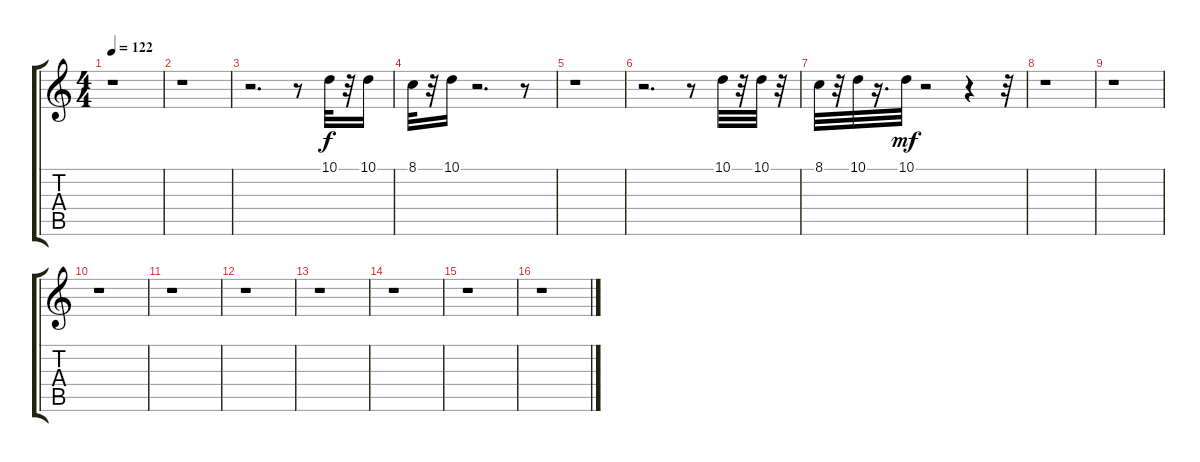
\track "" {instrument glockenspiel}
\staff {score tabs}
\tuning (E4 B3 G3 D3 A2 E2) {hide}
\ts (4 4)
\tempo 122
\clef g2
\ks c
r.1{dy mf} |
r.1 |
r.2{d} r.8 10.1.32{dy f} r.32 10.1.16 |
8.1.32 r.32 10.1.16 r.2{d} r.8 |
r.1 |
r.2{d} r.8 10.1.32 r.32 10.1.32 r.32 |
8.1.32 r.32 10.1.32 r.16{d} 10.1.32{dy mf} r.2 r.4 r.32 |
r.1 |
r.1 |
r.1 |
r.1 |
r.1 |
r.1 |
r.1 |
r.1 |
r.1
